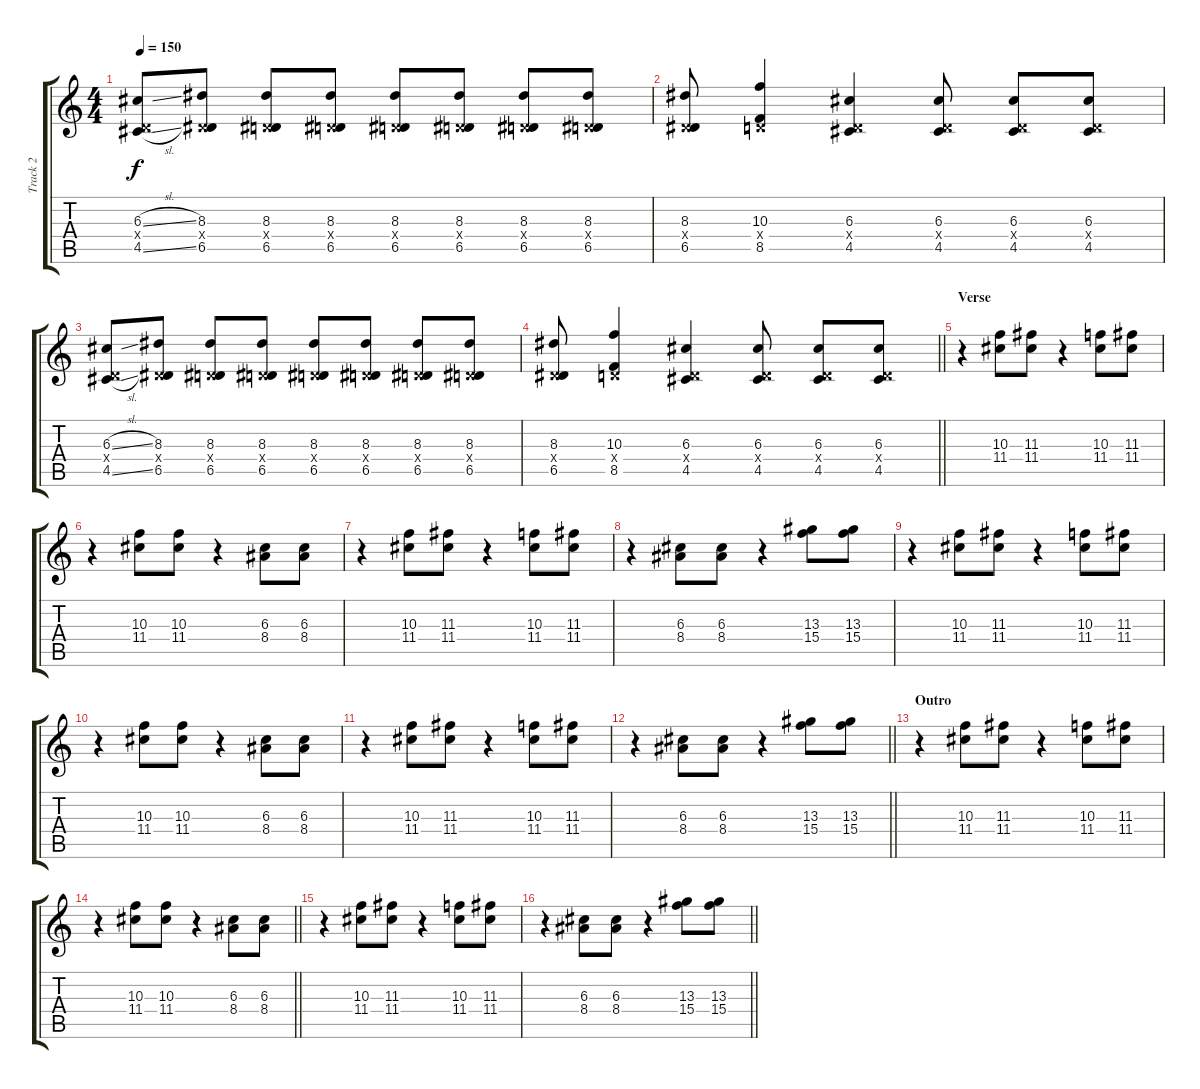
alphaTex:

\track ("Track 2" "Track 2") {instrument overdrivenguitar}
\staff {score tabs}
\tuning (E4 B3 G3 D3 A2 E2) {hide}
\ts (4 4)
\tempo 150
\clef g2
\ks c
(6.3{sl} 0.4{x} 4.5{sl}).8{dy f} (8.3 0.4{x} 6.5).8 (8.3 0.4{x} 6.5).8 (8.3 0.4{x} 6.5).8 (8.3 0.4{x} 6.5).8 (8.3 0.4{x} 6.5).8 (8.3 0.4{x} 6.5).8 (8.3 0.4{x} 6.5).8 |
(8.3 0.4{x} 6.5).8 (10.3 0.4{x} 8.5).4 (6.3 0.4{x} 4.5).4 (6.3 0.4{x} 4.5).8 (6.3 0.4{x} 4.5).8 (6.3 0.4{x} 4.5).8 |
(6.3{sl} 0.4{x} 4.5{sl}).8 (8.3 0.4{x} 6.5).8 (8.3 0.4{x} 6.5).8 (8.3 0.4{x} 6.5).8 (8.3 0.4{x} 6.5).8 (8.3 0.4{x} 6.5).8 (8.3 0.4{x} 6.5).8 (8.3 0.4{x} 6.5).8 |
\barLineRight lightlight
(8.3 0.4{x} 6.5).8 (10.3 0.4{x} 8.5).4 (6.3 0.4{x} 4.5).4 (6.3 0.4{x} 4.5).8 (6.3 0.4{x} 4.5).8 (6.3 0.4{x} 4.5).8 |
\section ("" "Verse")
r.4{instrument overdrivenguitar} (10.3 11.4).8 (11.3 11.4).8 r.4 (10.3 11.4).8 (11.3 11.4).8 |
r.4 (10.3 11.4).8 (10.3 11.4).8 r.4 (6.3 8.4).8 (6.3 8.4).8 |
r.4 (10.3 11.4).8 (11.3 11.4).8 r.4 (10.3 11.4).8 (11.3 11.4).8 |
r.4 (6.3 8.4).8 (6.3 8.4).8 r.4 (13.3 15.4).8 (13.3 15.4).8 |
r.4 (10.3 11.4).8 (11.3 11.4).8 r.4 (10.3 11.4).8 (11.3 11.4).8 |
r.4 (10.3 11.4).8 (10.3 11.4).8 r.4 (6.3 8.4).8 (6.3 8.4).8 |
r.4 (10.3 11.4).8 (11.3 11.4).8 r.4 (10.3 11.4).8 (11.3 11.4).8 |
\barLineRight lightlight
r.4 (6.3 8.4).8 (6.3 8.4).8 r.4 (13.3 15.4).8 (13.3 15.4).8 |
\section ("" "Outro")
r.4 (10.3 11.4).8 (11.3 11.4).8 r.4 (10.3 11.4).8 (11.3 11.4).8 |
\barLineRight lightlight
r.4 (10.3 11.4).8 (10.3 11.4).8 r.4 (6.3 8.4).8 (6.3 8.4).8 |
r.4 (10.3 11.4).8 (11.3 11.4).8 r.4 (10.3 11.4).8 (11.3 11.4).8 |
\barLineRight lightlight
r.4 (6.3 8.4).8 (6.3 8.4).8 r.4 (13.3 15.4).8 (13.3 15.4).8
